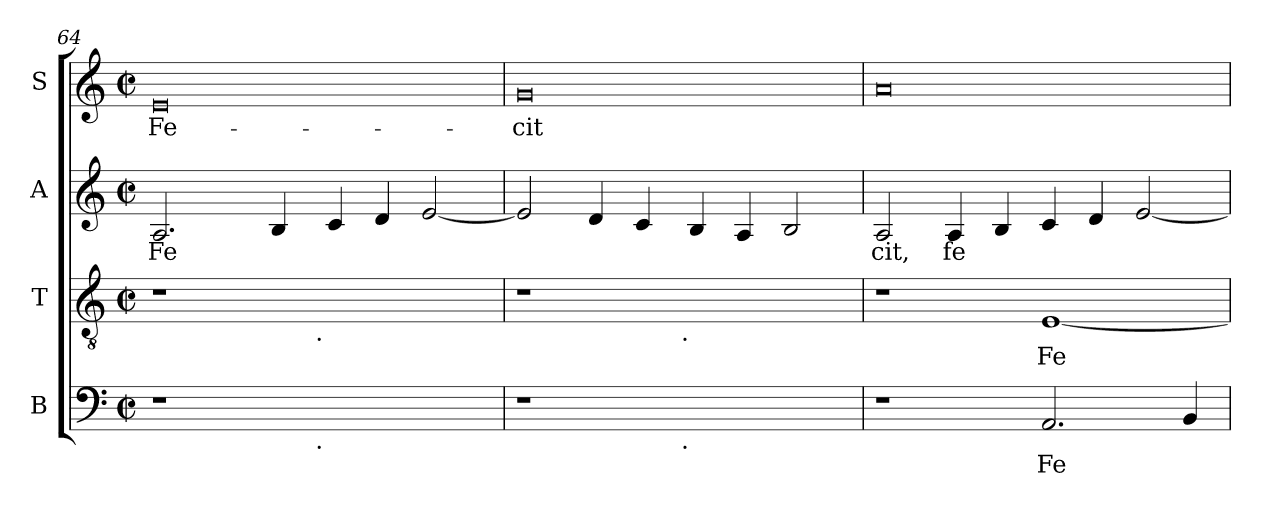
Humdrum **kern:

**kern	**text	**kern	**text	**kern	**text	**kern	**text
*part4	*part4	*part3	*part3	*part2	*part2	*part1	*part1
*staff4	*staff4	*staff3	*staff3	*staff2	*staff2	*staff1	*staff1
*I"B	*	*I"T	*	*I"A	*	*I"S	*
*I'B	*	*I'T	*	*I'A	*	*I'S	*
!!LO:PB:g=z
*clefF4	*	*clefGv2	*	*clefG2	*	*clefG2	*
*k[]	*	*k[]	*	*k[]	*	*k[]	*
*C:	*	*C:	*	*C:	*	*C:	*
*M2/2	*	*M2/2	*	*M2/2	*	*M2/2	*
*met(c|)	*	*met(c|)	*	*met(c|)	*	*met(c|)	*
=64	=64	=64	=64	=64	=64	=64	=64
!	!	!	!	!	!LO:LY:b:cj	!	!LO:LY:b:cj
*^	*	*^	*	*	*	*	*
1r	2ryy	.	1r	2ryy	.	2.A/	Fe	0e	Fe-
.	4...ryy	.	.	4...ryy	.	.	.	.	.
!	!	!	!	!	!	!	!LO:LY:b:cj	!	!
.	.	.	.	.	.	4B/	.	.	.
!	!	!	!	!LO:TX:b:t=.	!	!	!	!	!
!	!LO:TX:b:t=.	!	!	!	!	!	!	!	!
.	1ryy	.	.	1ryy	.	.	.	.	.
!	!	!	!	!	!	!	!LO:LY:b:cj	!	!
1ryy	.	.	1ryy	.	.	4c/	.	.	.
!	!	!	!	!	!	!	!LO:LY:b:cj	!	!
.	.	.	.	.	.	4d/	.	.	.
!	!	!	!	!	!	!	!LO:LY:b:cj	!	!
.	.	.	.	.	.	[<2e/	.	.	.
.	32ryy	.	.	32ryy	.	.	.	.	.
=65	=65	=65	=65	=65	=65	=65	=65	=65	=65
!	!	!	!	!	!	!	!LO:LY:b:cj	!	!LO:LY:b:cj
1r	2ryy	.	1r	2ryy	.	2e/]	.	0g	-cit
!	!	!	!	!	!	!	!LO:LY:b:cj	!	!
.	4ryy	.	.	4ryy	.	4d/	.	.	.
!	!	!	!	!	!	!	!LO:LY:b:cj	!	!
.	8...ryy	.	.	8...ryy	.	4c/	.	.	.
!	!	!	!	!LO:TX:b:t=.	!	!	!	!	!
!	!LO:TX:b:t=.	!	!	!	!	!	!	!	!
.	1ryy	.	.	1ryy	.	.	.	.	.
!	!	!	!	!	!	!	!LO:LY:b:cj	!	!
1ryy	.	.	1ryy	.	.	4B/	.	.	.
!	!	!	!	!	!	!	!LO:LY:b:cj	!	!
.	.	.	.	.	.	4A/	.	.	.
!	!	!	!	!	!	!	!LO:LY:b:cj	!	!
.	.	.	.	.	.	2B/	.	.	.
.	64ryy	.	.	64ryy	.	.	.	.	.
=66	=66	=66	=66	=66	=66	=66	=66	=66	=66
!	!	!	!	!	!	!	!LO:LY:b:cj	!	!LO:LY:b:cj
*v	*v	*	*	*	*	*	*	*	*
*	*	*v	*v	*	*	*	*	*
1r	.	1r	.	2A/	cit,	0a	.
!	!	!	!	!	!LO:LY:b:cj	!	!
.	.	.	.	4A/	fe	.	.
!	!	!	!	!	!LO:LY:b:cj	!	!
.	.	.	.	4B/	.	.	.
!	!LO:LY:b:cj	!	!LO:LY:b:cj	!	!LO:LY:b:cj	!	!
2.AA/	Fe	[<1E	Fe	4c/	.	.	.
!	!	!	!	!	!LO:LY:b:cj	!	!
.	.	.	.	4d/	.	.	.
!	!	!	!	!	!LO:LY:b:cj	!	!
.	.	.	.	[<2e/	.	.	.
!	!LO:LY:b:cj	!	!	!	!	!	!
4BB/	.	.	.	.	.	.	.
=	=	=	=	=	=	=	=
*-	*-	*-	*-	*-	*-	*-	*-
